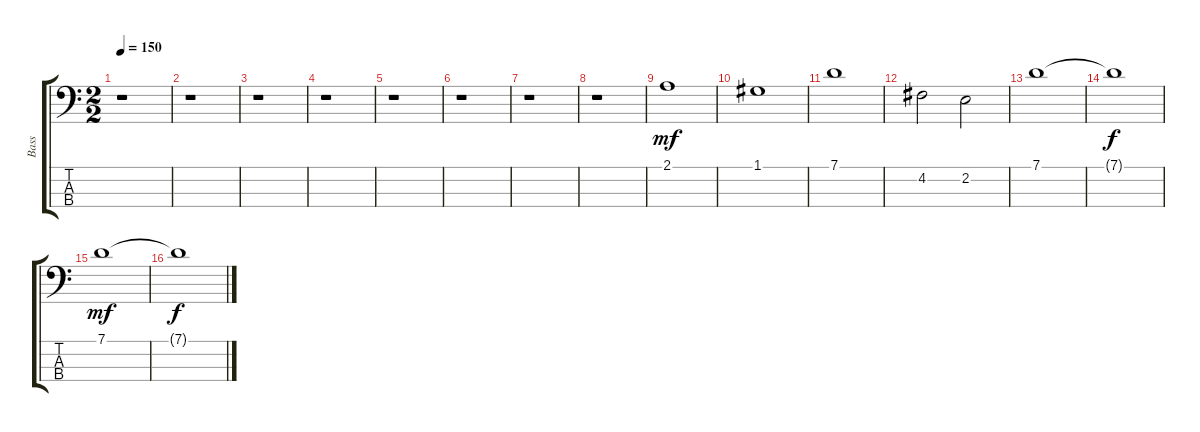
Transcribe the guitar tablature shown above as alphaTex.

\track ("Bass" "Bass") {instrument fretlessbass}
\staff {score tabs}
\tuning (G2 D2 A1 E1) {hide}
\ts (2 2)
\tempo 150
\clef f4
\ks c
r.1{dy mf instrument fretlessbass} |
r.1 |
r.1 |
r.1 |
r.1 |
r.1 |
r.1 |
r.1 |
2.1.1 |
1.1.1 |
7.1.1 |
4.2.2 2.2.2 |
7.1.1 |
7.1{t}.1{dy f} |
7.1.1{dy mf} |
7.1{t}.1{dy f}
